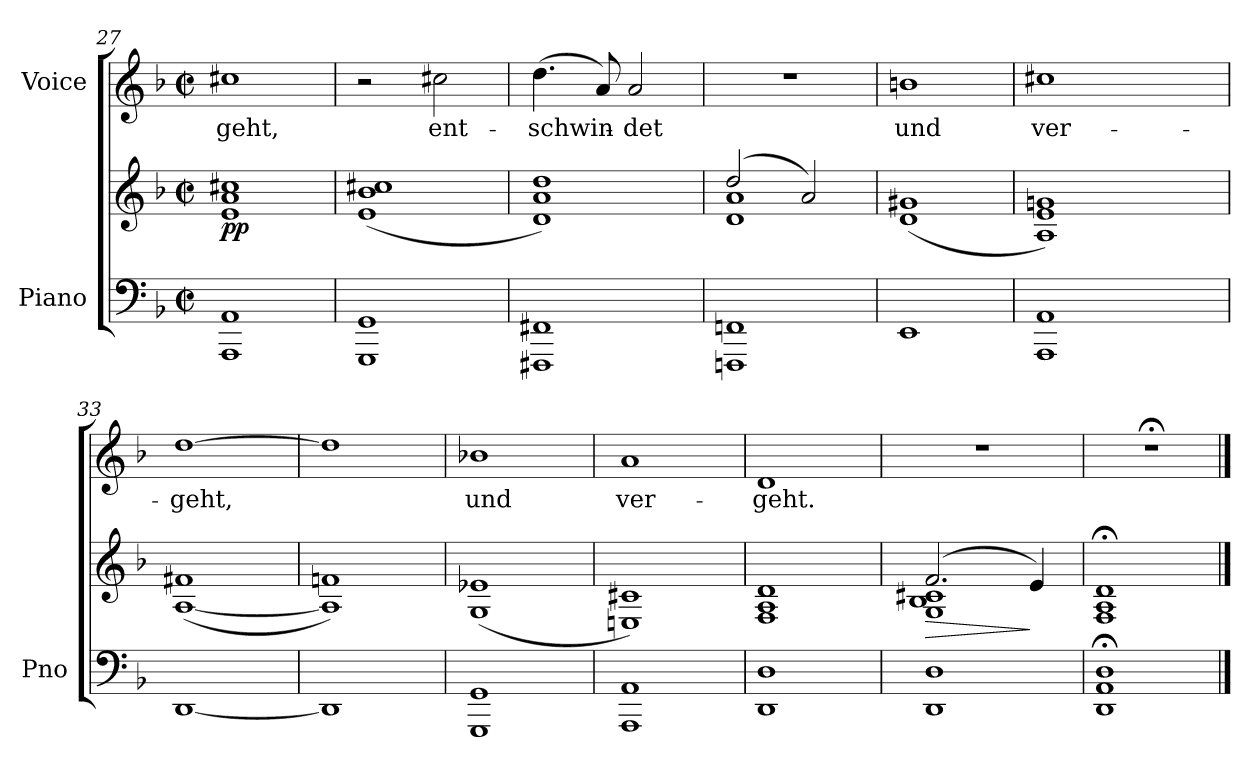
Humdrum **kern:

**kern	**kern	**dynam	**kern	**text
*part2	*part2	*part2	*part1	*part1
*staff3	*staff2	*staff2/3	*staff1	*staff1
*I"Piano	*	*	*I"Voice	*
*I'Pno	*	*	*	*
*clefF4	*clefG2	*	*clefG2	*
*k[b-]	*k[b-]	*	*k[b-]	*
*M2/2	*M2/2	*	*M2/2	*
*met(c|)	*met(c|)	*	*met(c|)	*
=27	=27	=27	=27	=27
!	!	!LO:DY:b	!	!LO:LY:b
1AAA 1AA	1e 1a 1cc#X	pp	1cc#X	-geht,
!!LO:LB:g=z
=28	=28	=28	=28	=28
1GGG 1GG	(<1e 1b- 1cc#X	.	2r	.
!	!	!	!	!LO:LY:b
.	.	.	2cc#X\	ent-
=29	=29	=29	=29	=29
!	!	!	!	!LO:LY:b
1FFF#X 1FF#X	1d 1a 1dd)	.	(>4.dd\	-schwin-
.	.	.	8a/)	.
!	!	!	!	!LO:LY:b
.	.	.	2a/	-det
=30	=30	=30	=30	=30
*	*^	*	*	*
1FFFn 1FFn	(>2dd/	1d 1a	.	1r	.
.	2a/)	.	.	.	.
*	*v	*v	*	*	*
=31	=31	=31	=31	=31
!	!	!	!	!LO:LY:b
1EE	(>1d 1g#X	.	1bn	und
=32	=32	=32	=32	=32
!	!	!	!	!LO:LY:b
*	*	*	*^	*
*	*	*	*	*^	*
1AAA 1AA	1A 1e 1gn)	.	1cc#X	4ryy	3..ryy	ver-
*	*	*	*MM70	*	*	*
.	.	.	.	2.ryy	.	.
*	*	*	*MM67	*	*	*
.	.	.	.	.	3ryy	.
.	.	.	.	.	12ryy	.
=33	=33	=33	=33	=33	=33	=33
!	!	!	!	!	!	!LO:LY:b
*	*	*	*v	*v	*v	*
[1DD	(>[1A 1f#X	.	[1dd	-geht,
=34	=34	=34	=34	=34
1DD]	1A] 1fn)	.	1dd]	.
=35	=35	=35	=35	=35
!	!	!	!	!LO:LY:b
1GGG 1GG	(<1G 1e-X	.	1b-X	und
=36	=36	=36	=36	=36
!	!	!	!	!LO:LY:b
1AAA 1AA	1En 1c#X)	.	1a	ver-
=37	=37	=37	=37	=37
!	!	!	!	!LO:LY:b
1DD 1D	1F 1A 1d	.	1d	-geht.
=38	=38	=38	=38	=38
!	!	!LO:HP:b	!	!
*	*^	*	*	*
1DD 1D	(>2.f/	1G 1B- 1c#X	>	1r	.
.	4e/)	.	]	.	.
*	*v	*v	*	*	*
=39	=39	=39	=39	=39
1DD;< 1AA;< 1D;<	1F;< 1A;< 1d;<	.	1r;<	.
==	==	==	==	==
*-	*-	*-	*-	*-
